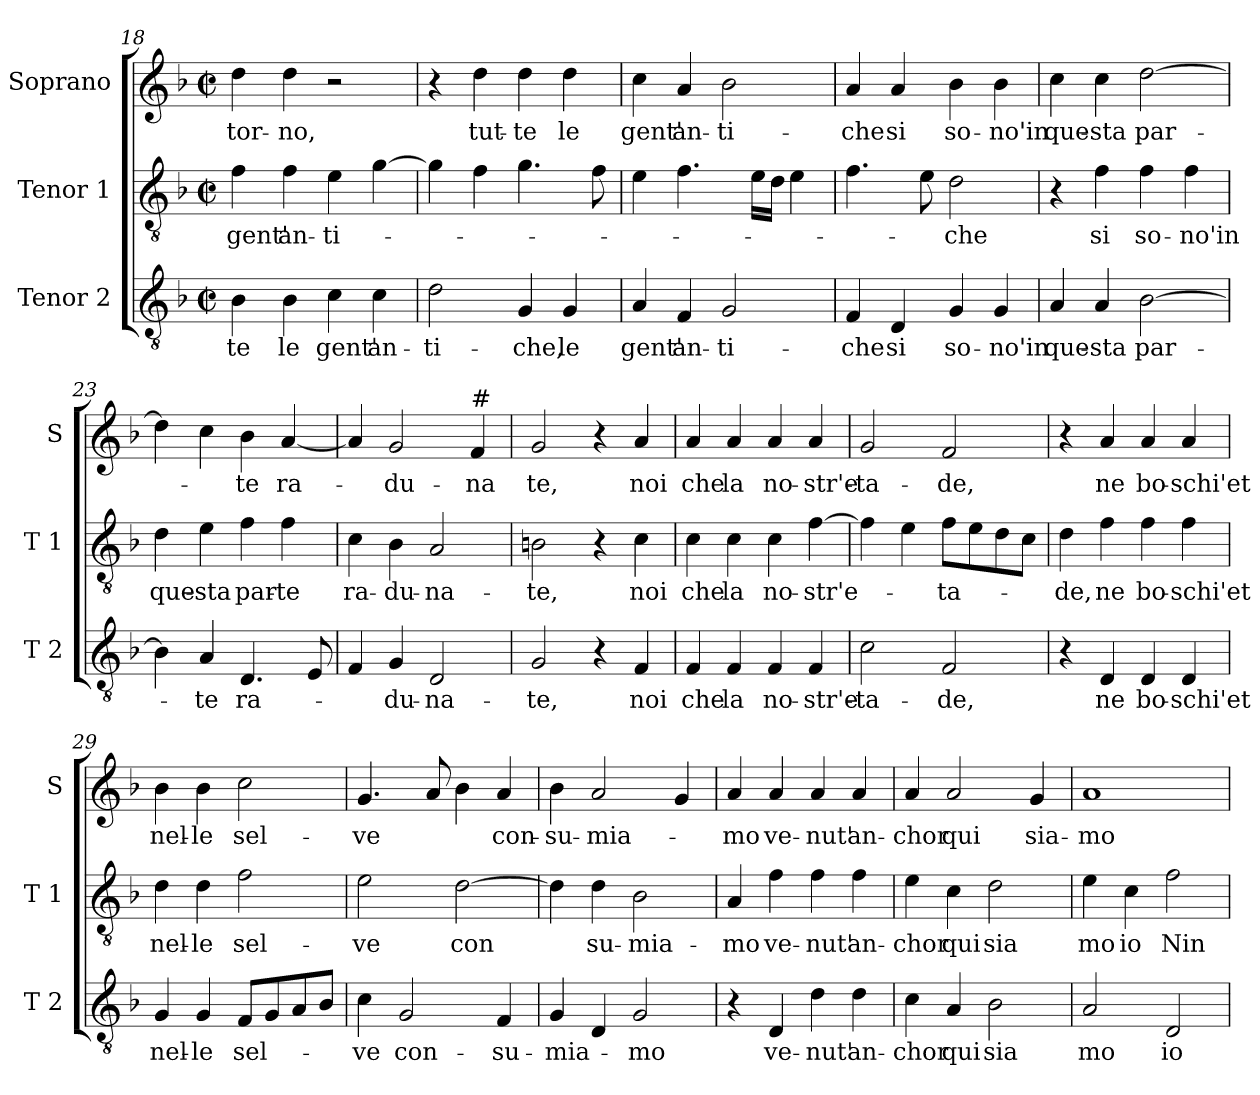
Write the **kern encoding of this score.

**kern	**text	**kern	**text	**kern	**text
*part3	*part3	*part2	*part2	*part1	*part1
*staff3	*staff3	*staff2	*staff2	*staff1	*staff1
*I"Tenor 2	*	*I"Tenor 1	*	*I"Soprano	*
*I'T 2	*	*I'T 1	*	*I'S	*
*clefGv2	*	*clefGv2	*	*clefG2	*
*k[b-]	*	*k[b-]	*	*k[b-]	*
*F:	*	*F:	*	*F:	*
*M2/2	*	*M2/2	*	*M2/2	*
*met(c|)	*	*met(c|)	*	*met(c|)	*
=18	=18	=18	=18	=18	=18
!	!LO:LY:b	!	!LO:LY:b	!	!LO:LY:b
4B-\	-te	4f\	gent'	4dd\	-tor-
!	!LO:LY:b	!	!LO:LY:b	!	!LO:LY:b
4B-\	le	4f\	an-	4dd\	-no,
!	!LO:LY:b	!	!LO:LY:b	!	!
4c\	gent'	4e\	-ti-	2r	.
!	!LO:LY:b	!	!	!	!
4c\	an-	[4g\	.	.	.
=19	=19	=19	=19	=19	=19
!	!LO:LY:b	!	!	!	!
2d\	-ti-	4g\]	.	4r	.
!	!	!	!	!	!LO:LY:b
.	.	4f\	.	4dd\	tut-
!	!LO:LY:b	!	!	!	!LO:LY:b
4G/	-che,	4.g\	.	4dd\	-te
!	!LO:LY:b	!	!	!	!LO:LY:b
4G/	le	.	.	4dd\	le
.	.	8f\	.	.	.
!!LO:LB:g=z
=20	=20	=20	=20	=20	=20
!	!LO:LY:b	!	!	!	!LO:LY:b
4A/	gent'	4e\	.	4cc\	gent'
!	!LO:LY:b	!	!	!	!LO:LY:b
4F/	an-	4.f\	.	4a/	an-
!	!LO:LY:b	!	!	!	!LO:LY:b
2G/	-ti-	.	.	2b-\	-ti-
.	.	16e\LL	.	.	.
.	.	16d\JJ	.	.	.
.	.	4e\	.	.	.
=21	=21	=21	=21	=21	=21
!	!LO:LY:b	!	!	!	!LO:LY:b
4F/	-che	4.f\	.	4a/	-che
!	!LO:LY:b	!	!	!	!LO:LY:b
4D/	si	.	.	4a/	si
.	.	8e\	.	.	.
!	!LO:LY:b	!	!LO:LY:b	!	!LO:LY:b
4G/	so-	2d\	-che	4b-\	so-
!	!LO:LY:b	!	!	!	!LO:LY:b
4G/	-no'in	.	.	4b-\	-no'in
=22	=22	=22	=22	=22	=22
!	!LO:LY:b	!	!	!	!LO:LY:b
4A/	que-	4r	.	4cc\	que-
!	!LO:LY:b	!	!LO:LY:b	!	!LO:LY:b
4A/	-sta	4f\	si	4cc\	-sta
!	!LO:LY:b	!	!LO:LY:b	!	!LO:LY:b
[2B-\	par-	4f\	so-	[2dd\	par-
!	!	!	!LO:LY:b	!	!
.	.	4f\	-no'in	.	.
=23	=23	=23	=23	=23	=23
!	!	!	!LO:LY:b	!	!
4B-\]	.	4d\	que-	4dd\]	.
!	!LO:LY:b	!	!LO:LY:b	!	!
4A/	-te	4e\	-sta	4cc\	.
!	!LO:LY:b	!	!LO:LY:b	!	!LO:LY:b
4.D/	ra-	4f\	par-	4b-\	-te
!	!	!	!LO:LY:b	!	!LO:LY:b
.	.	4f\	-te	[4a/	ra-
8E/	.	.	.	.	.
=24	=24	=24	=24	=24	=24
!	!	!	!LO:LY:b	!	!
4F/	.	4c\	ra-	4a/]	.
!	!LO:LY:b	!	!LO:LY:b	!	!LO:LY:b
4G/	-du-	4B-\	-du-	2g/	-du-
!	!LO:LY:b	!	!LO:LY:b	!	!
2D/	-na-	2A/	-na-	.	.
!	!	!	!	!LO:TX:a:t=#	!
!	!	!	!	!	!LO:LY:b
.	.	.	.	4f/	-na
!!LO:LB:g=z
=25	=25	=25	=25	=25	=25
!	!LO:LY:b	!	!LO:LY:b	!	!LO:LY:b
2G/	-te,	2Bn\	-te,	2g/	te,
4r	.	4r	.	4r	.
!	!LO:LY:b	!	!LO:LY:b	!	!LO:LY:b
4F/	noi	4c\	noi	4a/	noi
=26	=26	=26	=26	=26	=26
!	!LO:LY:b	!	!LO:LY:b	!	!LO:LY:b
4F/	che	4c\	che	4a/	che
!	!LO:LY:b	!	!LO:LY:b	!	!LO:LY:b
4F/	la	4c\	la	4a/	la
!	!LO:LY:b	!	!LO:LY:b	!	!LO:LY:b
4F/	no-	4c\	no-	4a/	no-
!	!LO:LY:b	!	!LO:LY:b	!	!LO:LY:b
4F/	-str'e-	[4f\	-str'e-	4a/	-str'e-
=27	=27	=27	=27	=27	=27
!	!LO:LY:b	!	!	!	!LO:LY:b
2c\	-ta-	4f\]	.	2g/	-ta-
.	.	4e\	.	.	.
!	!LO:LY:b	!	!LO:LY:b	!	!LO:LY:b
2F/	-de,	8f\L	-ta-	2f/	-de,
.	.	8e\	.	.	.
.	.	8d\	.	.	.
.	.	8c\J	.	.	.
=28	=28	=28	=28	=28	=28
!	!	!	!LO:LY:b	!	!
4r	.	4d\	-de,	4r	.
!	!LO:LY:b	!	!LO:LY:b	!	!LO:LY:b
4D/	ne	4f\	ne	4a/	ne
!	!LO:LY:b	!	!LO:LY:b	!	!LO:LY:b
4D/	bo-	4f\	bo-	4a/	bo-
!	!LO:LY:b	!	!LO:LY:b	!	!LO:LY:b
4D/	-schi'et	4f\	-schi'et	4a/	-schi'et
=29	=29	=29	=29	=29	=29
!	!LO:LY:b	!	!LO:LY:b	!	!LO:LY:b
4G/	nel-	4d\	nel-	4b-\	nel-
!	!LO:LY:b	!	!LO:LY:b	!	!LO:LY:b
4G/	-le	4d\	-le	4b-\	-le
!	!LO:LY:b	!	!LO:LY:b	!	!LO:LY:b
8F/L	sel-	2f\	sel-	2cc\	sel-
8G/	.	.	.	.	.
8A/	.	.	.	.	.
8B-/J	.	.	.	.	.
!!LO:LB:g=z
=30	=30	=30	=30	=30	=30
!	!LO:LY:b	!	!LO:LY:b	!	!LO:LY:b
4c\	-ve	2e\	-ve	4.g/	-ve
!	!LO:LY:b	!	!	!	!
2G/	con-	.	.	.	.
.	.	.	.	8a/	.
!	!	!	!LO:LY:b	!	!
.	.	[2d\	con	4b-\	.
!	!LO:LY:b	!	!	!	!LO:LY:b
4F/	-su-	.	.	4a/	con-
=31	=31	=31	=31	=31	=31
!	!LO:LY:b	!	!	!	!LO:LY:b
4G/	-mia-	4d\]	.	4b-\	-su-
!	!	!	!LO:LY:b	!	!LO:LY:b
4D/	.	4d\	su-	2a/	-mia-
!	!LO:LY:b	!	!LO:LY:b	!	!
2G/	-mo	2B-\	-mia-	.	.
.	.	.	.	4g/	.
=32	=32	=32	=32	=32	=32
!	!	!	!LO:LY:b	!	!LO:LY:b
4r	.	4A/	-mo	4a/	-mo
!	!LO:LY:b	!	!LO:LY:b	!	!LO:LY:b
4D/	ve-	4f\	ve-	4a/	ve-
!	!LO:LY:b	!	!LO:LY:b	!	!LO:LY:b
4d\	-nut'	4f\	-nut'	4a/	-nut'
!	!LO:LY:b	!	!LO:LY:b	!	!LO:LY:b
4d\	an-	4f\	an-	4a/	an-
=33	=33	=33	=33	=33	=33
!	!LO:LY:b	!	!LO:LY:b	!	!LO:LY:b
4c\	-chor	4e\	-chor	4a/	-chor
!	!LO:LY:b	!	!LO:LY:b	!	!LO:LY:b
4A/	qui	4c\	qui	2a/	qui
!	!LO:LY:b	!	!LO:LY:b	!	!
2B-\	sia	2d\	sia	.	.
!	!	!	!	!	!LO:LY:b
.	.	.	.	4g/	sia-
=34	=34	=34	=34	=34	=34
!	!LO:LY:b	!	!LO:LY:b	!	!LO:LY:b
2A/	mo	4e\	mo	1a	-mo
!	!	!	!LO:LY:b	!	!
.	.	4c\	io	.	.
!	!LO:LY:b	!	!LO:LY:b	!	!
2D/	io	2f\	Nin-	.	.
=	=	=	=	=	=
*-	*-	*-	*-	*-	*-
